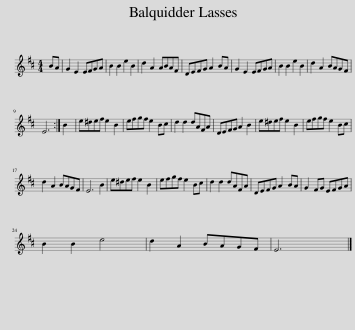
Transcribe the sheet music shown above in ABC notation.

X:1
L:1/8
M:4/4
I:linebreak $
K:D
V:1 treble
V:1
 BA | G2 E2 EFGA | B2 B2 e2 B2 | d2 A2 ABAF | DEFG A2 BA | %5
 G2 E2 EFGA | B2 B2 e2 B2 | d2 A2 BAGF |$ E6 :| B2 | %10
 e^def e2 B2 | efgf e2 Bc | d2 d2 dAFA | DEFG A2 B2 | e^def e2 B2 | %15
 efgf e2 Bc |$ d2 A2 BAGF | E6 B2 | e^def e2 B2 | efgf e2 Bc | %20
 d2 d2 dAFA | DEFG A2 BA | G2 FG EFGA |$ B2 B2 e4 | d2 A2 BAGF | %25
 E6 |] %26
